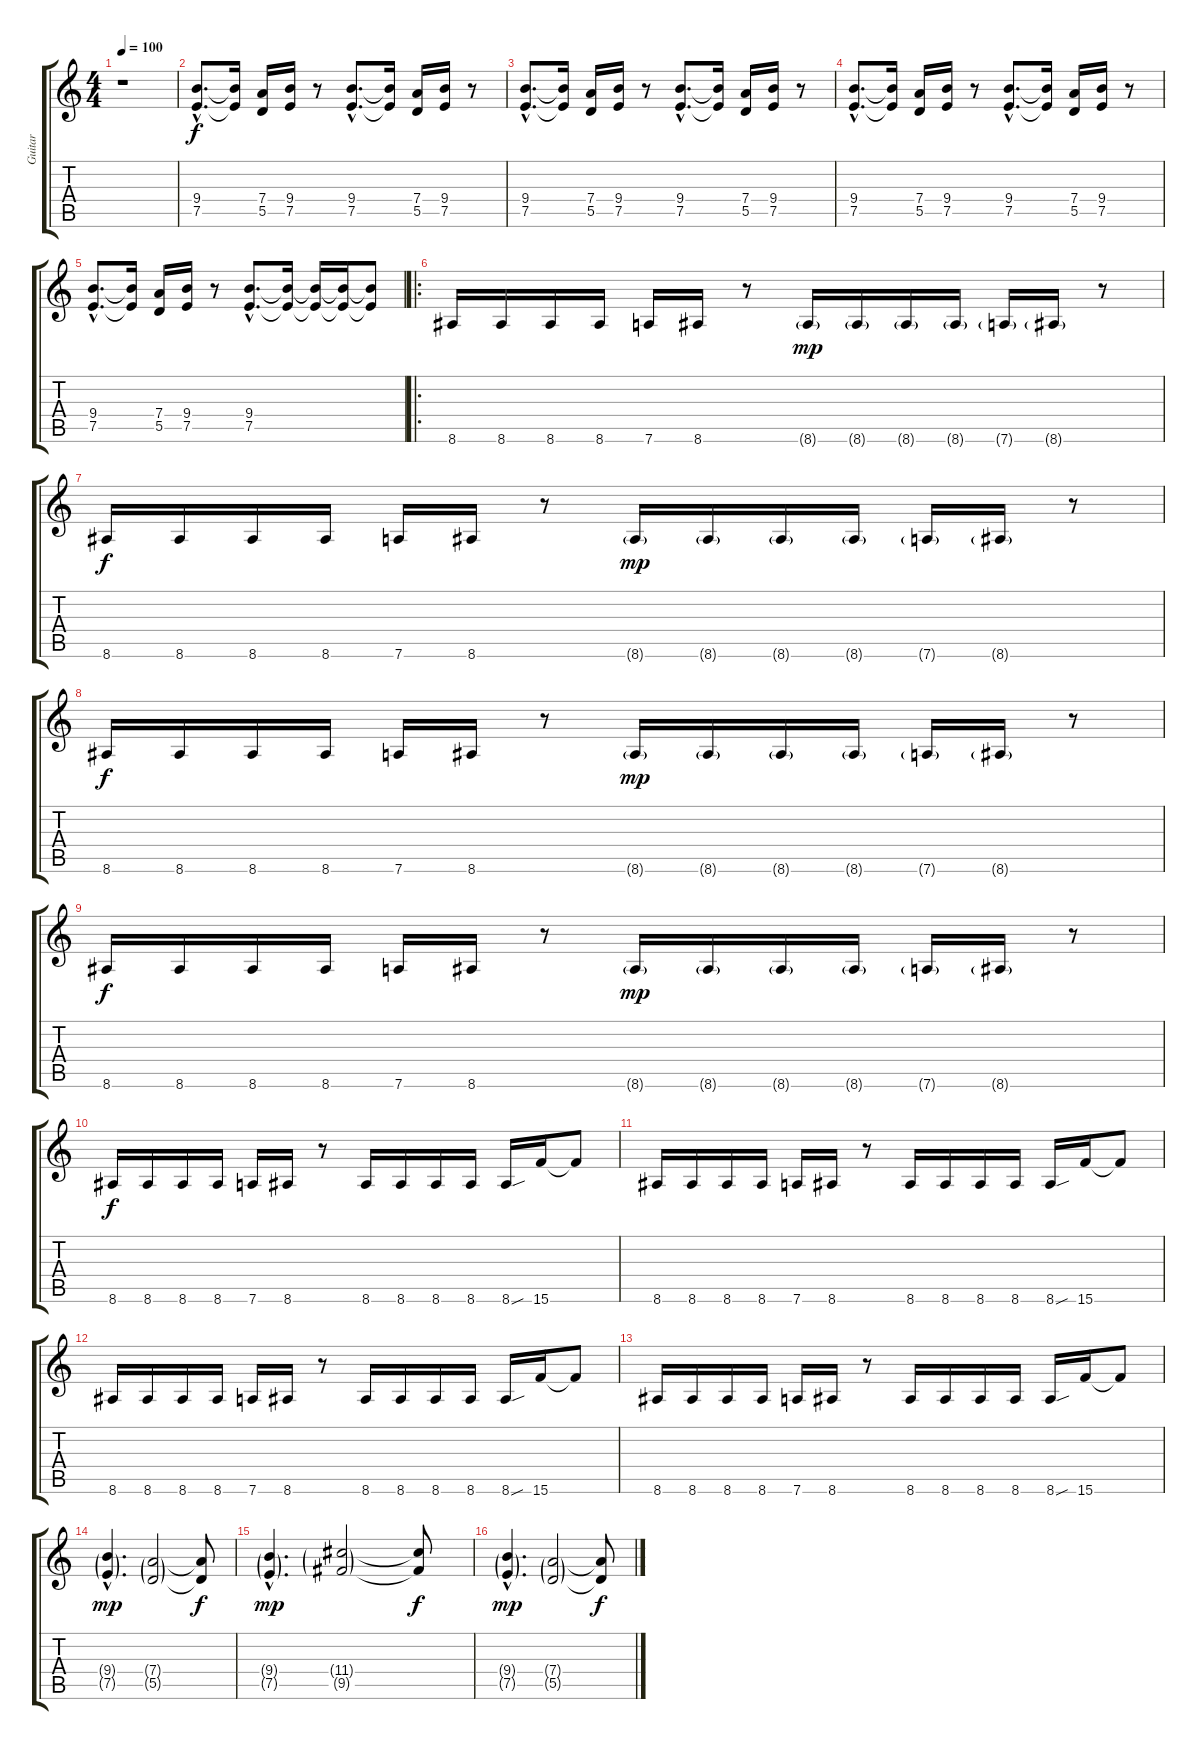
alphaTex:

\track ("Guitar" "Guitar") {instrument overdrivenguitar}
\staff {score tabs}
\tuning (E4 B3 G3 D3 A2 D2) {hide}
\ts (4 4)
\tempo 100
\clef g2
\ks c
r.1{dy f instrument overdrivenguitar} |
(9.4{hac} 7.5{hac}).8{d} (9.4{t} 7.5{t}).16 (7.4 5.5).16 (9.4 7.5).16 r.8 (9.4{hac} 7.5{hac}).8{d} (9.4{t} 7.5{t}).16 (7.4 5.5).16 (9.4 7.5).16 r.8 |
(9.4{hac} 7.5{hac}).8{d} (9.4{t} 7.5{t}).16 (7.4 5.5).16 (9.4 7.5).16 r.8 (9.4{hac} 7.5{hac}).8{d} (9.4{t} 7.5{t}).16 (7.4 5.5).16 (9.4 7.5).16 r.8 |
(9.4{hac} 7.5{hac}).8{d} (9.4{t} 7.5{t}).16 (7.4 5.5).16 (9.4 7.5).16 r.8 (9.4{hac} 7.5{hac}).8{d} (9.4{t} 7.5{t}).16 (7.4 5.5).16 (9.4 7.5).16 r.8 |
(9.4{hac} 7.5{hac}).8{d} (9.4{t} 7.5{t}).16 (7.4 5.5).16 (9.4 7.5).16 r.8 (9.4{hac} 7.5{hac}).8{d} (9.4{t} 7.5{t}).16{volume 12} (9.4{t} 7.5{t}).16{volume 10} (9.4{t} 7.5{t}).16{volume 8} (9.4{t} 7.5{t}).8{volume 6} |
\ro
8.6.16{volume 16} 8.6.16 8.6.16 8.6.16 7.6.16 8.6.16 r.8 8.6{g}.16{dy mp volume 12} 8.6{g}.16 8.6{g}.16 8.6{g}.16 7.6{g}.16 8.6{g}.16 r.8 |
8.6.16{dy f volume 16} 8.6.16 8.6.16 8.6.16 7.6.16 8.6.16 r.8 8.6{g}.16{dy mp volume 12} 8.6{g}.16 8.6{g}.16 8.6{g}.16 7.6{g}.16 8.6{g}.16 r.8 |
8.6.16{dy f volume 16} 8.6.16 8.6.16 8.6.16 7.6.16 8.6.16 r.8 8.6{g}.16{dy mp volume 12} 8.6{g}.16 8.6{g}.16 8.6{g}.16 7.6{g}.16 8.6{g}.16 r.8 |
8.6.16{dy f volume 16} 8.6.16 8.6.16 8.6.16 7.6.16 8.6.16 r.8 8.6{g}.16{dy mp volume 12} 8.6{g}.16 8.6{g}.16 8.6{g}.16 7.6{g}.16 8.6{g}.16 r.8 |
8.6.16{dy f volume 16} 8.6.16 8.6.16 8.6.16 7.6.16 8.6.16 r.8 8.6.16 8.6.16 8.6.16 8.6.16 8.6{sou}.16 15.6.16 15.6{t}.8 |
8.6.16 8.6.16 8.6.16 8.6.16 7.6.16 8.6.16 r.8 8.6.16 8.6.16 8.6.16 8.6.16 8.6{sou}.16 15.6.16 15.6{t}.8 |
8.6.16 8.6.16 8.6.16 8.6.16 7.6.16 8.6.16 r.8 8.6.16 8.6.16 8.6.16 8.6.16 8.6{sou}.16 15.6.16 15.6{t}.8 |
8.6.16 8.6.16 8.6.16 8.6.16 7.6.16 8.6.16 r.8 8.6.16 8.6.16 8.6.16 8.6.16 8.6{sou}.16 15.6.16 15.6{t}.8 |
(9.4{g hac} 7.5{g hac}).4{d dy mp} (7.4{g} 5.5{g}).2 (7.4{t} 5.5{t}).8{dy f} |
(9.4{g hac} 7.5{g hac}).4{d dy mp} (11.4{g} 9.5{g}).2 (11.4{t} 9.5{t}).8{dy f} |
(9.4{g hac} 7.5{g hac}).4{d dy mp} (7.4{g} 5.5{g}).2 (7.4{t} 5.5{t}).8{dy f}
